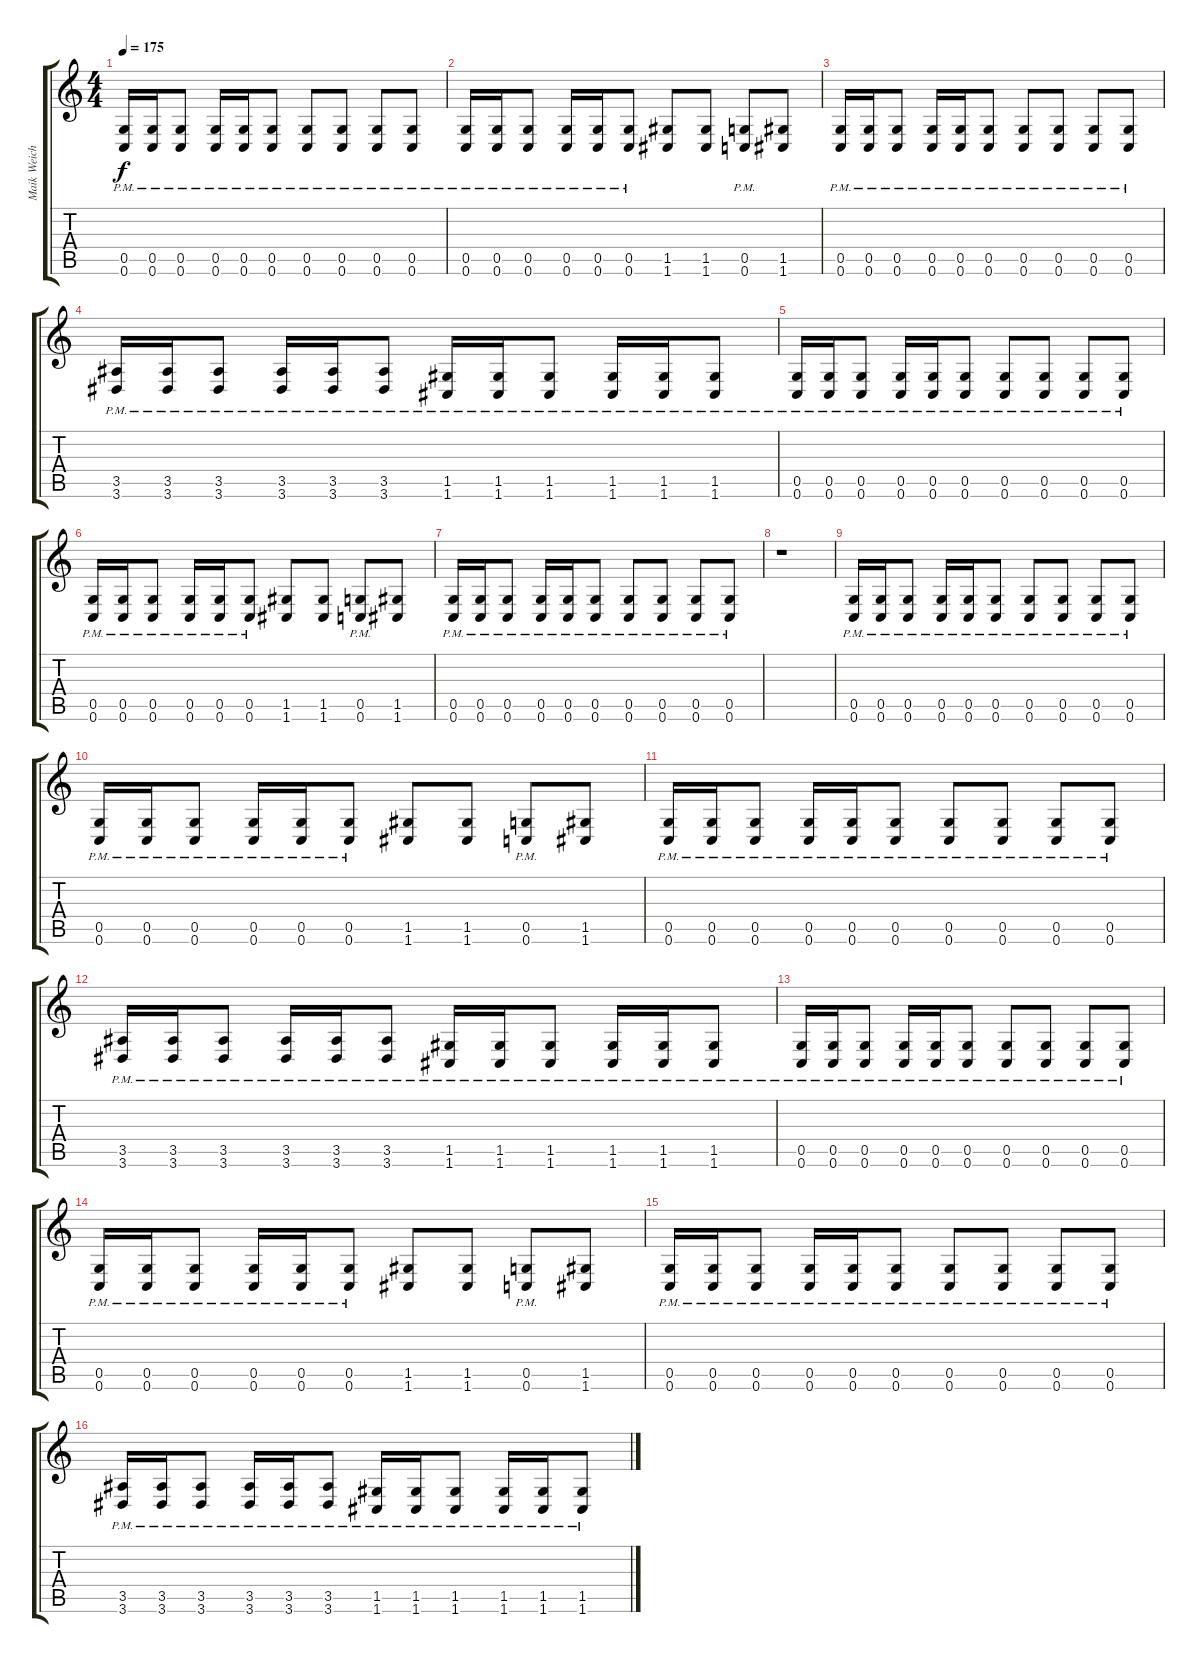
\track ("Maik Weichert" "Maik Weich") {instrument distortionguitar}
\staff {score tabs}
\tuning (D4 A3 F3 C3 G2 C2) {hide}
\ts (4 4)
\tempo 175
\clef g2
\ks c
(0.5{pm} 0.6{pm}).16{dy f} (0.5{pm} 0.6{pm}).16 (0.5{pm} 0.6{pm}).8 (0.5{pm} 0.6{pm}).16 (0.5{pm} 0.6{pm}).16 (0.5{pm} 0.6{pm}).8 (0.5{pm} 0.6{pm}).8 (0.5{pm} 0.6{pm}).8 (0.5{pm} 0.6{pm}).8 (0.5{pm} 0.6{pm}).8 |
(0.5{pm} 0.6{pm}).16 (0.5{pm} 0.6{pm}).16 (0.5{pm} 0.6{pm}).8 (0.5{pm} 0.6{pm}).16 (0.5{pm} 0.6{pm}).16 (0.5{pm} 0.6{pm}).8 (1.5 1.6).8 (1.5 1.6).8 (0.5{pm} 0.6{pm}).8 (1.5 1.6).8 |
(0.5{pm} 0.6{pm}).16 (0.5{pm} 0.6{pm}).16 (0.5{pm} 0.6{pm}).8 (0.5{pm} 0.6{pm}).16 (0.5{pm} 0.6{pm}).16 (0.5{pm} 0.6{pm}).8 (0.5{pm} 0.6{pm}).8 (0.5{pm} 0.6{pm}).8 (0.5{pm} 0.6{pm}).8 (0.5{pm} 0.6{pm}).8 |
(3.5{pm} 3.6{pm}).16 (3.5{pm} 3.6{pm}).16 (3.5{pm} 3.6{pm}).8 (3.5{pm} 3.6{pm}).16 (3.5{pm} 3.6{pm}).16 (3.5{pm} 3.6{pm}).8 (1.5{pm} 1.6{pm}).16 (1.5{pm} 1.6{pm}).16 (1.5{pm} 1.6{pm}).8 (1.5{pm} 1.6{pm}).16 (1.5{pm} 1.6{pm}).16 (1.5{pm} 1.6{pm}).8 |
(0.5{pm} 0.6{pm}).16 (0.5{pm} 0.6{pm}).16 (0.5{pm} 0.6{pm}).8 (0.5{pm} 0.6{pm}).16 (0.5{pm} 0.6{pm}).16 (0.5{pm} 0.6{pm}).8 (0.5{pm} 0.6{pm}).8 (0.5{pm} 0.6{pm}).8 (0.5{pm} 0.6{pm}).8 (0.5{pm} 0.6{pm}).8 |
(0.5{pm} 0.6{pm}).16 (0.5{pm} 0.6{pm}).16 (0.5{pm} 0.6{pm}).8 (0.5{pm} 0.6{pm}).16 (0.5{pm} 0.6{pm}).16 (0.5{pm} 0.6{pm}).8 (1.5 1.6).8 (1.5 1.6).8 (0.5{pm} 0.6{pm}).8 (1.5 1.6).8 |
(0.5{pm} 0.6{pm}).16 (0.5{pm} 0.6{pm}).16 (0.5{pm} 0.6{pm}).8 (0.5{pm} 0.6{pm}).16 (0.5{pm} 0.6{pm}).16 (0.5{pm} 0.6{pm}).8 (0.5{pm} 0.6{pm}).8 (0.5{pm} 0.6{pm}).8 (0.5{pm} 0.6{pm}).8 (0.5{pm} 0.6{pm}).8 |
r.1 |
(0.5{pm} 0.6{pm}).16 (0.5{pm} 0.6{pm}).16 (0.5{pm} 0.6{pm}).8 (0.5{pm} 0.6{pm}).16 (0.5{pm} 0.6{pm}).16 (0.5{pm} 0.6{pm}).8 (0.5{pm} 0.6{pm}).8 (0.5{pm} 0.6{pm}).8 (0.5{pm} 0.6{pm}).8 (0.5{pm} 0.6{pm}).8 |
(0.5{pm} 0.6{pm}).16 (0.5{pm} 0.6{pm}).16 (0.5{pm} 0.6{pm}).8 (0.5{pm} 0.6{pm}).16 (0.5{pm} 0.6{pm}).16 (0.5{pm} 0.6{pm}).8 (1.5 1.6).8 (1.5 1.6).8 (0.5{pm} 0.6{pm}).8 (1.5 1.6).8 |
(0.5{pm} 0.6{pm}).16 (0.5{pm} 0.6{pm}).16 (0.5{pm} 0.6{pm}).8 (0.5{pm} 0.6{pm}).16 (0.5{pm} 0.6{pm}).16 (0.5{pm} 0.6{pm}).8 (0.5{pm} 0.6{pm}).8 (0.5{pm} 0.6{pm}).8 (0.5{pm} 0.6{pm}).8 (0.5{pm} 0.6{pm}).8 |
(3.5{pm} 3.6{pm}).16 (3.5{pm} 3.6{pm}).16 (3.5{pm} 3.6{pm}).8 (3.5{pm} 3.6{pm}).16 (3.5{pm} 3.6{pm}).16 (3.5{pm} 3.6{pm}).8 (1.5{pm} 1.6{pm}).16 (1.5{pm} 1.6{pm}).16 (1.5{pm} 1.6{pm}).8 (1.5{pm} 1.6{pm}).16 (1.5{pm} 1.6{pm}).16 (1.5{pm} 1.6{pm}).8 |
(0.5{pm} 0.6{pm}).16 (0.5{pm} 0.6{pm}).16 (0.5{pm} 0.6{pm}).8 (0.5{pm} 0.6{pm}).16 (0.5{pm} 0.6{pm}).16 (0.5{pm} 0.6{pm}).8 (0.5{pm} 0.6{pm}).8 (0.5{pm} 0.6{pm}).8 (0.5{pm} 0.6{pm}).8 (0.5{pm} 0.6{pm}).8 |
(0.5{pm} 0.6{pm}).16 (0.5{pm} 0.6{pm}).16 (0.5{pm} 0.6{pm}).8 (0.5{pm} 0.6{pm}).16 (0.5{pm} 0.6{pm}).16 (0.5{pm} 0.6{pm}).8 (1.5 1.6).8 (1.5 1.6).8 (0.5{pm} 0.6{pm}).8 (1.5 1.6).8 |
(0.5{pm} 0.6{pm}).16 (0.5{pm} 0.6{pm}).16 (0.5{pm} 0.6{pm}).8 (0.5{pm} 0.6{pm}).16 (0.5{pm} 0.6{pm}).16 (0.5{pm} 0.6{pm}).8 (0.5{pm} 0.6{pm}).8 (0.5{pm} 0.6{pm}).8 (0.5{pm} 0.6{pm}).8 (0.5{pm} 0.6{pm}).8 |
(3.5{pm} 3.6{pm}).16 (3.5{pm} 3.6{pm}).16 (3.5{pm} 3.6{pm}).8 (3.5{pm} 3.6{pm}).16 (3.5{pm} 3.6{pm}).16 (3.5{pm} 3.6{pm}).8 (1.5{pm} 1.6{pm}).16 (1.5{pm} 1.6{pm}).16 (1.5{pm} 1.6{pm}).8 (1.5{pm} 1.6{pm}).16 (1.5{pm} 1.6{pm}).16 (1.5{pm} 1.6{pm}).8
